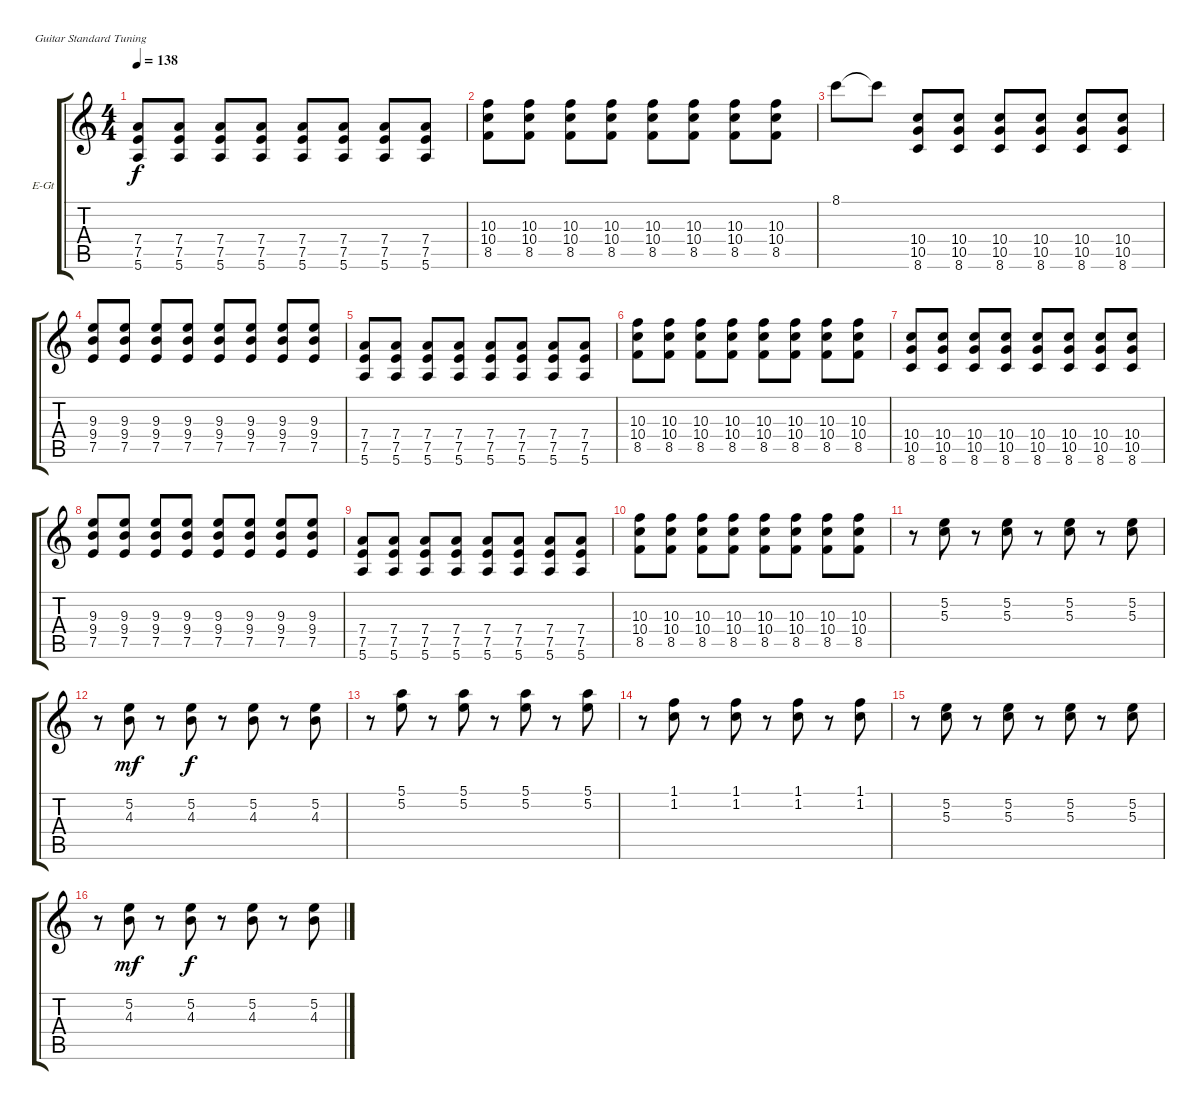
\bracketExtendMode groupsimilarinstruments
\firstSystemTrackNameOrientation horizontal
\otherSystemsTrackNameOrientation horizontal
\track ("Äîðîæêà 1" "E-Gt") {instrument distortionguitar}
\staff {score tabs}
\tuning (E4 B3 G3 D3 A2 E2)
\ts (4 4)
\tempo 138
\clef g2
\ks c
(7.4 7.5 5.6).8{dy f} (7.4 7.5 5.6).8 (7.4 7.5 5.6).8 (7.4 7.5 5.6).8 (7.4 7.5 5.6).8 (7.4 7.5 5.6).8 (7.4 7.5 5.6).8 (7.4 7.5 5.6).8 |
(10.4 8.5 10.3).8 (10.4 8.5 10.3).8 (10.4 8.5 10.3).8 (10.4 8.5 10.3).8 (10.4 8.5 10.3).8 (10.4 8.5 10.3).8 (10.4 8.5 10.3).8 (10.4 8.5 10.3).8 |
8.1.8 8.1{t}.8 (8.6 10.5 10.4).8 (10.4 10.5 8.6).8 (10.4 10.5 8.6).8 (10.4 10.5 8.6).8 (10.4 10.5 8.6).8 (10.4 10.5 8.6).8 |
(9.4 7.5 9.3).8 (9.4 7.5 9.3).8 (9.4 7.5 9.3).8 (9.4 7.5 9.3).8 (9.4 7.5 9.3).8 (9.4 7.5 9.3).8 (9.4 7.5 9.3).8 (9.4 7.5 9.3).8 |
(7.4 7.5 5.6).8 (7.4 7.5 5.6).8 (7.4 7.5 5.6).8 (7.4 7.5 5.6).8 (7.4 7.5 5.6).8 (7.4 7.5 5.6).8 (7.4 7.5 5.6).8 (7.4 7.5 5.6).8 |
(10.4 8.5 10.3).8 (10.4 8.5 10.3).8 (10.4 8.5 10.3).8 (10.4 8.5 10.3).8 (10.4 8.5 10.3).8 (10.4 8.5 10.3).8 (10.4 8.5 10.3).8 (10.4 8.5 10.3).8 |
(10.4 10.5 8.6).8 (10.4 10.5 8.6).8 (10.4 10.5 8.6).8 (10.4 10.5 8.6).8 (10.4 10.5 8.6).8 (10.4 10.5 8.6).8 (10.4 10.5 8.6).8 (10.4 10.5 8.6).8 |
(9.4 7.5 9.3).8 (9.4 7.5 9.3).8 (9.4 7.5 9.3).8 (9.4 7.5 9.3).8 (9.4 7.5 9.3).8 (9.4 7.5 9.3).8 (9.4 7.5 9.3).8 (9.4 7.5 9.3).8 |
(7.4 7.5 5.6).8 (7.4 7.5 5.6).8 (7.4 7.5 5.6).8 (7.4 7.5 5.6).8 (7.4 7.5 5.6).8 (7.4 7.5 5.6).8 (7.4 7.5 5.6).8 (7.4 7.5 5.6).8 |
(10.4 8.5 10.3).8 (10.4 8.5 10.3).8 (10.4 8.5 10.3).8 (10.4 8.5 10.3).8 (10.4 8.5 10.3).8 (10.4 8.5 10.3).8 (10.4 8.5 10.3).8 (10.4 8.5 10.3).8 |
r.8 (5.2 5.3).8 r.8 (5.2 5.3).8 r.8 (5.2 5.3).8 r.8 (5.2 5.3).8 |
r.8 (5.2 4.3).8{dy mf} r.8 (5.2 4.3).8{dy f} r.8 (5.2 4.3).8 r.8 (5.2 4.3).8 |
r.8 (5.1 5.2).8 r.8 (5.1 5.2).8 r.8 (5.1 5.2).8 r.8 (5.1 5.2).8 |
r.8 (1.1 1.2).8 r.8 (1.1 1.2).8 r.8 (1.1 1.2).8 r.8 (1.1 1.2).8 |
r.8 (5.2 5.3).8 r.8 (5.2 5.3).8 r.8 (5.2 5.3).8 r.8 (5.2 5.3).8 |
r.8 (5.2 4.3).8{dy mf} r.8 (5.2 4.3).8{dy f} r.8 (5.2 4.3).8 r.8 (5.2 4.3).8
